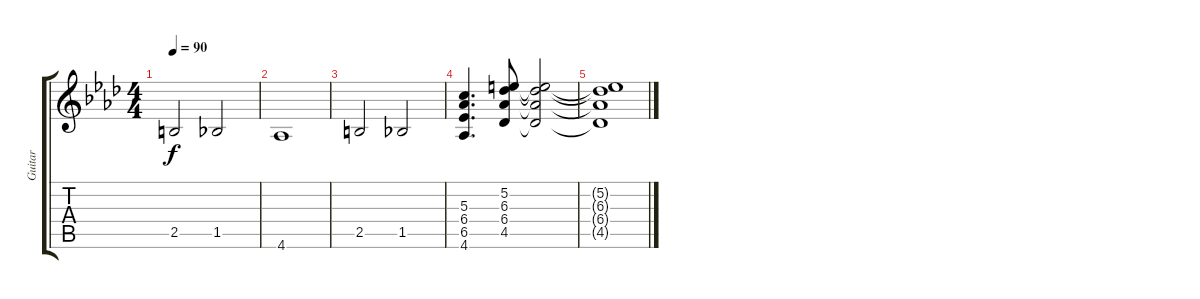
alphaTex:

\track ("Guitar" "Guitar") {instrument overdrivenguitar}
\staff {score tabs}
\tuning (E4 B3 G3 D3 A2 E2) {hide}
\ts (4 4)
\tempo 90
\clef g2
\ks ab
2.5.2{dy f} 1.5.2 |
4.6.1 |
2.5.2 1.5.2 |
(5.3 6.4 6.5 4.6).4{d} (5.2 6.3 6.4 4.5).8 (5.2{t} 6.3{t} 6.4{t} 4.5{t}).2 |
(5.2{t} 6.3{t} 6.4{t} 4.5{t}).1
